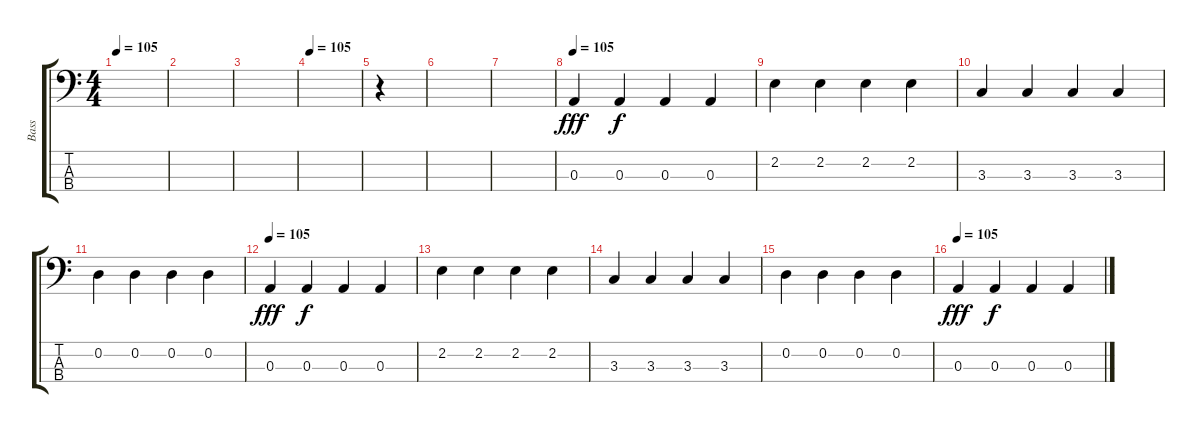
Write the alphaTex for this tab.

\track ("Bass" "Bass") {instrument electricbasspick}
\staff {score tabs}
\tuning (G2 D2 A1 E1) {hide}
\ts (4 4)
\tempo 105
\clef f4
\ks c
|
|
|
\tempo 105
|
r.4 |
|
|
\tempo 105
0.3.4{dy fff} 0.3.4{dy f} 0.3.4 0.3.4 |
2.2.4 2.2.4 2.2.4 2.2.4 |
3.3.4 3.3.4 3.3.4 3.3.4 |
0.2.4 0.2.4 0.2.4 0.2.4 |
\tempo 105
0.3.4{dy fff} 0.3.4{dy f} 0.3.4 0.3.4 |
2.2.4 2.2.4 2.2.4 2.2.4 |
3.3.4 3.3.4 3.3.4 3.3.4 |
0.2.4 0.2.4 0.2.4 0.2.4 |
\tempo 105
0.3.4{dy fff} 0.3.4{dy f} 0.3.4 0.3.4
